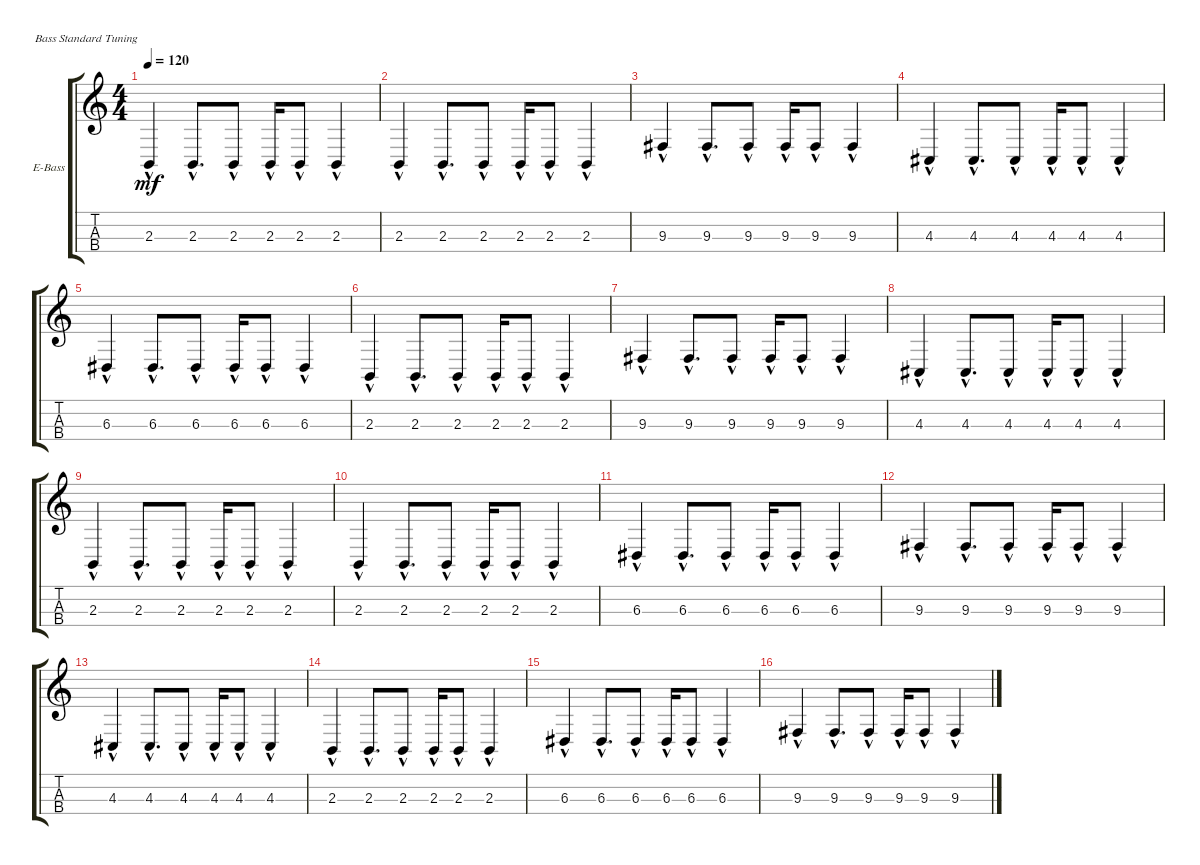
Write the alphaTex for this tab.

\defaultSystemsLayout 4
\bracketExtendMode groupsimilarinstruments
\firstSystemTrackNameOrientation horizontal
\otherSystemsTrackNameOrientation horizontal
\track ("Electric Bass" "E-Bass") {instrument electricbassfinger}
\staff {score tabs}
\tuning (G2 D2 A1 E1)
\ts (4 4)
\tempo 120
\clef g2
\ks c
2.3{hac}.4{dy mf} 2.3{hac}.8{d} 2.3{hac}.8 2.3{hac}.16 2.3{hac}.8 2.3{hac}.4 |
2.3{hac}.4 2.3{hac}.8{d} 2.3{hac}.8 2.3{hac}.16 2.3{hac}.8 2.3{hac}.4 |
9.3{hac}.4 9.3{hac}.8{d} 9.3{hac}.8 9.3{hac}.16 9.3{hac}.8 9.3{hac}.4 |
4.3{hac}.4 4.3{hac}.8{d} 4.3{hac}.8 4.3{hac}.16 4.3{hac}.8 4.3{hac}.4 |
6.3{hac}.4 6.3{hac}.8{d} 6.3{hac}.8 6.3{hac}.16 6.3{hac}.8 6.3{hac}.4 |
2.3{hac}.4 2.3{hac}.8{d} 2.3{hac}.8 2.3{hac}.16 2.3{hac}.8 2.3{hac}.4 |
9.3{hac}.4 9.3{hac}.8{d} 9.3{hac}.8 9.3{hac}.16 9.3{hac}.8 9.3{hac}.4 |
4.3{hac}.4 4.3{hac}.8{d} 4.3{hac}.8 4.3{hac}.16 4.3{hac}.8 4.3{hac}.4 |
2.3{hac}.4 2.3{hac}.8{d} 2.3{hac}.8 2.3{hac}.16 2.3{hac}.8 2.3{hac}.4 |
2.3{hac}.4 2.3{hac}.8{d} 2.3{hac}.8 2.3{hac}.16 2.3{hac}.8 2.3{hac}.4 |
6.3{hac}.4 6.3{hac}.8{d} 6.3{hac}.8 6.3{hac}.16 6.3{hac}.8 6.3{hac}.4 |
9.3{hac}.4 9.3{hac}.8{d} 9.3{hac}.8 9.3{hac}.16 9.3{hac}.8 9.3{hac}.4 |
4.3{hac}.4 4.3{hac}.8{d} 4.3{hac}.8 4.3{hac}.16 4.3{hac}.8 4.3{hac}.4 |
2.3{hac}.4 2.3{hac}.8{d} 2.3{hac}.8 2.3{hac}.16 2.3{hac}.8 2.3{hac}.4 |
6.3{hac}.4 6.3{hac}.8{d} 6.3{hac}.8 6.3{hac}.16 6.3{hac}.8 6.3{hac}.4 |
9.3{hac}.4 9.3{hac}.8{d} 9.3{hac}.8 9.3{hac}.16 9.3{hac}.8 9.3{hac}.4
